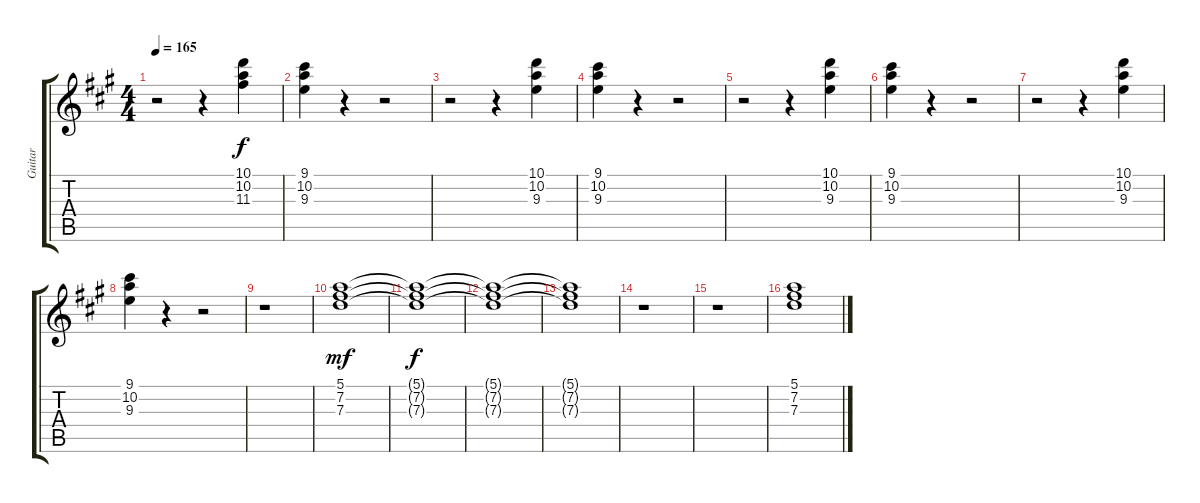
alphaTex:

\track ("Guitar" "Guitar") {instrument overdrivenguitar}
\staff {score tabs}
\tuning (E4 B3 G3 D3 A2 E2) {hide}
\ts (4 4)
\tempo 165
\clef g2
\ks a
r.2{dy f} r.4 (10.1 10.2 11.3).4 |
(9.1 10.2 9.3).4 r.4 r.2 |
r.2 r.4 (10.1 10.2 9.3).4 |
(9.1 10.2 9.3).4 r.4 r.2 |
r.2 r.4 (10.1 10.2 9.3).4 |
(9.1 10.2 9.3).4 r.4 r.2 |
r.2 r.4 (10.1 10.2 9.3).4 |
(9.1 10.2 9.3).4 r.4 r.2 |
r.1 |
(5.1 7.2 7.3).1{dy mf} |
(5.1{t} 7.2{t} 7.3{t}).1{dy f} |
(5.1{t} 7.2{t} 7.3{t}).1 |
(5.1{t} 7.2{t} 7.3{t}).1 |
r.1 |
r.1 |
(5.1 7.2 7.3).1
